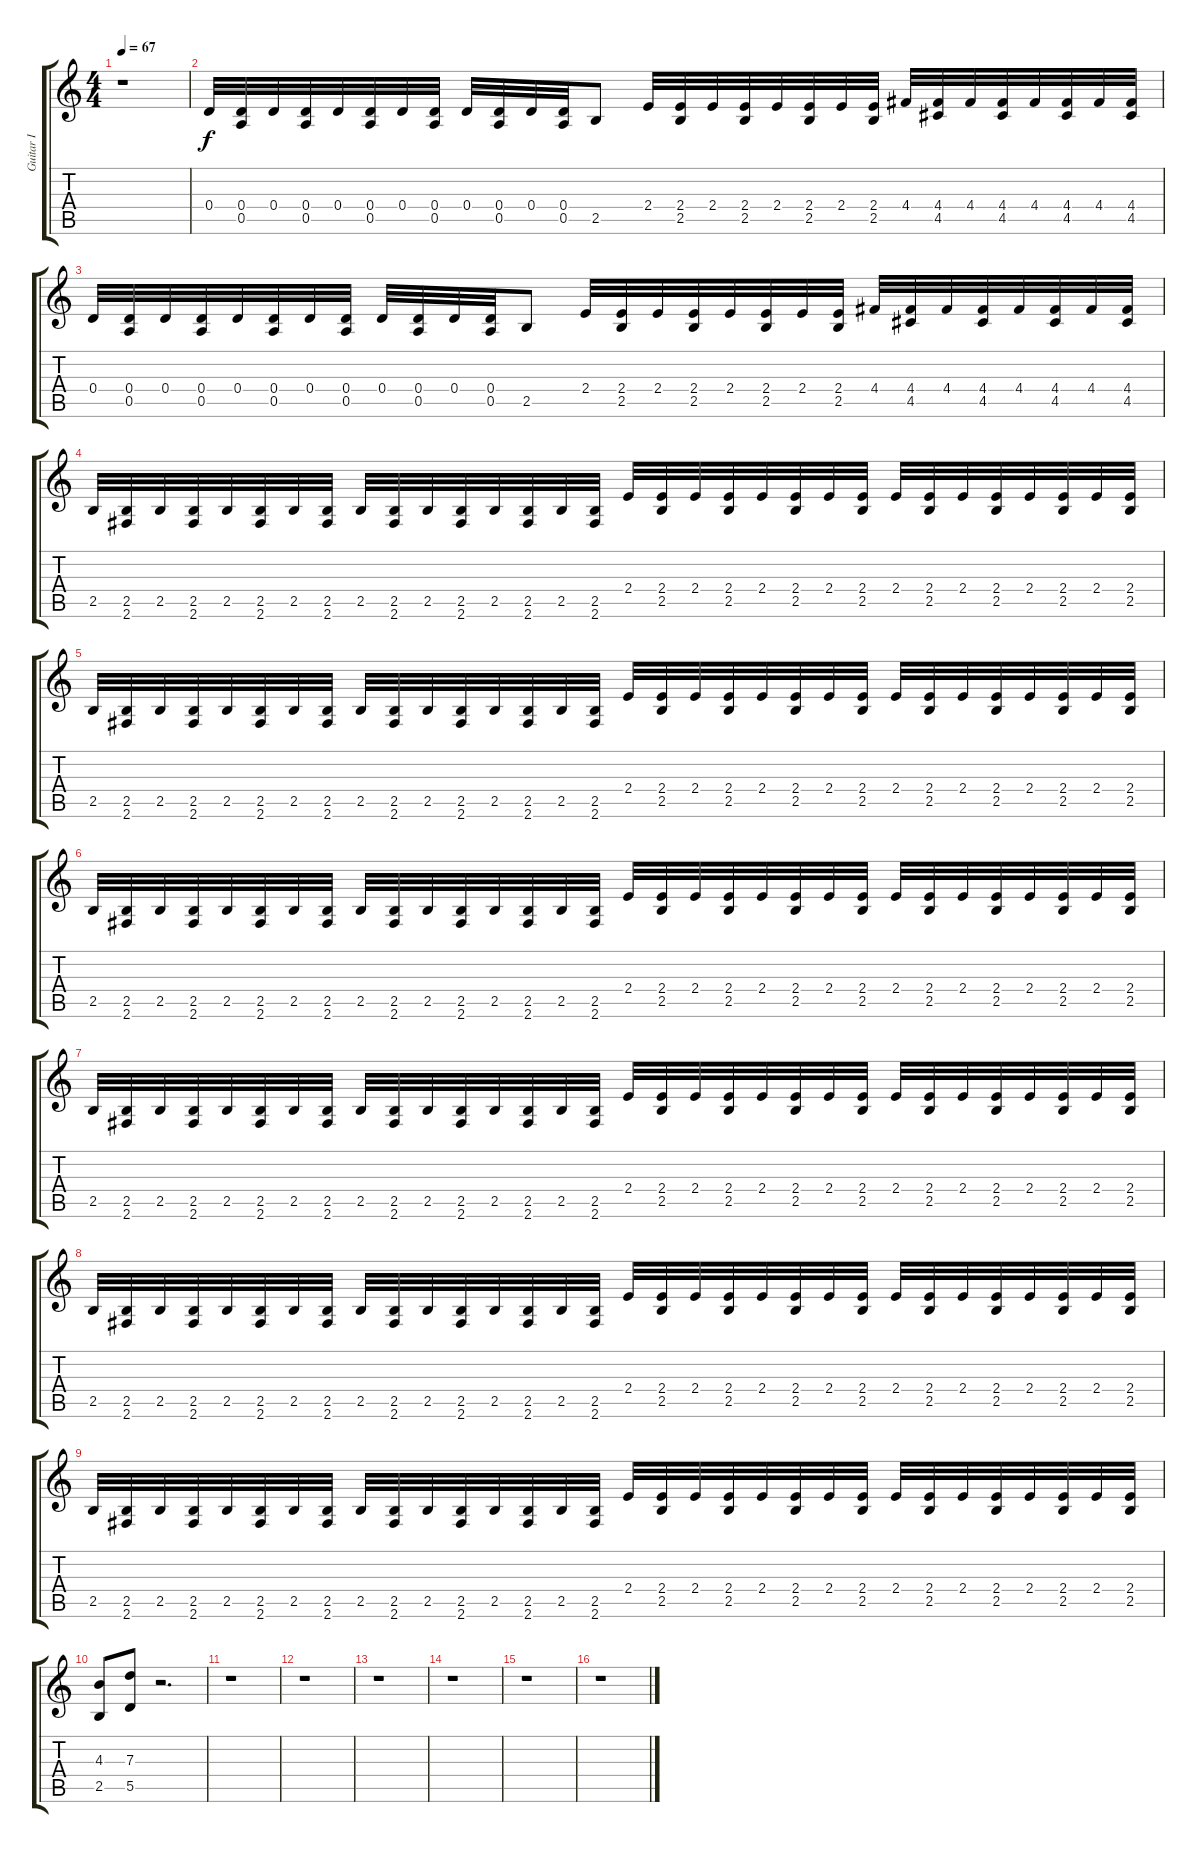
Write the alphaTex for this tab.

\track ("Guitar I" "Guitar I") {instrument distortionguitar}
\staff {score tabs}
\tuning (E4 B3 G3 D3 A2 E2) {hide}
\ts (4 4)
\tempo 67
\clef g2
\ks c
r.1{dy f} |
0.4.32 (0.4 0.5).32 0.4.32 (0.4 0.5).32 0.4.32 (0.4 0.5).32 0.4.32 (0.4 0.5).32 0.4.32 (0.4 0.5).32 0.4.32 (0.4 0.5).32 2.5.8 2.4.32 (2.4 2.5).32 2.4.32 (2.4 2.5).32 2.4.32 (2.4 2.5).32 2.4.32 (2.4 2.5).32 4.4.32 (4.4 4.5).32 4.4.32 (4.4 4.5).32 4.4.32 (4.4 4.5).32 4.4.32 (4.4 4.5).32 |
0.4.32 (0.4 0.5).32 0.4.32 (0.4 0.5).32 0.4.32 (0.4 0.5).32 0.4.32 (0.4 0.5).32 0.4.32 (0.4 0.5).32 0.4.32 (0.4 0.5).32 2.5.8 2.4.32 (2.4 2.5).32 2.4.32 (2.4 2.5).32 2.4.32 (2.4 2.5).32 2.4.32 (2.4 2.5).32 4.4.32 (4.4 4.5).32 4.4.32 (4.4 4.5).32 4.4.32 (4.4 4.5).32 4.4.32 (4.4 4.5).32 |
2.5.32 (2.5 2.6).32 2.5.32 (2.5 2.6).32 2.5.32 (2.5 2.6).32 2.5.32 (2.5 2.6).32 2.5.32 (2.5 2.6).32 2.5.32 (2.5 2.6).32 2.5.32 (2.5 2.6).32 2.5.32 (2.5 2.6).32 2.4.32 (2.4 2.5).32 2.4.32 (2.4 2.5).32 2.4.32 (2.4 2.5).32 2.4.32 (2.4 2.5).32 2.4.32 (2.4 2.5).32 2.4.32 (2.4 2.5).32 2.4.32 (2.4 2.5).32 2.4.32 (2.4 2.5).32 |
2.5.32 (2.5 2.6).32 2.5.32 (2.5 2.6).32 2.5.32 (2.5 2.6).32 2.5.32 (2.5 2.6).32 2.5.32 (2.5 2.6).32 2.5.32 (2.5 2.6).32 2.5.32 (2.5 2.6).32 2.5.32 (2.5 2.6).32 2.4.32 (2.4 2.5).32 2.4.32 (2.4 2.5).32 2.4.32 (2.4 2.5).32 2.4.32 (2.4 2.5).32 2.4.32 (2.4 2.5).32 2.4.32 (2.4 2.5).32 2.4.32 (2.4 2.5).32 2.4.32 (2.4 2.5).32 |
2.5.32 (2.5 2.6).32 2.5.32 (2.5 2.6).32 2.5.32 (2.5 2.6).32 2.5.32 (2.5 2.6).32 2.5.32 (2.5 2.6).32 2.5.32 (2.5 2.6).32 2.5.32 (2.5 2.6).32 2.5.32 (2.5 2.6).32 2.4.32 (2.4 2.5).32 2.4.32 (2.4 2.5).32 2.4.32 (2.4 2.5).32 2.4.32 (2.4 2.5).32 2.4.32 (2.4 2.5).32 2.4.32 (2.4 2.5).32 2.4.32 (2.4 2.5).32 2.4.32 (2.4 2.5).32 |
2.5.32 (2.5 2.6).32 2.5.32 (2.5 2.6).32 2.5.32 (2.5 2.6).32 2.5.32 (2.5 2.6).32 2.5.32 (2.5 2.6).32 2.5.32 (2.5 2.6).32 2.5.32 (2.5 2.6).32 2.5.32 (2.5 2.6).32 2.4.32 (2.4 2.5).32 2.4.32 (2.4 2.5).32 2.4.32 (2.4 2.5).32 2.4.32 (2.4 2.5).32 2.4.32 (2.4 2.5).32 2.4.32 (2.4 2.5).32 2.4.32 (2.4 2.5).32 2.4.32 (2.4 2.5).32 |
2.5.32 (2.5 2.6).32 2.5.32 (2.5 2.6).32 2.5.32 (2.5 2.6).32 2.5.32 (2.5 2.6).32 2.5.32 (2.5 2.6).32 2.5.32 (2.5 2.6).32 2.5.32 (2.5 2.6).32 2.5.32 (2.5 2.6).32 2.4.32 (2.4 2.5).32 2.4.32 (2.4 2.5).32 2.4.32 (2.4 2.5).32 2.4.32 (2.4 2.5).32 2.4.32 (2.4 2.5).32 2.4.32 (2.4 2.5).32 2.4.32 (2.4 2.5).32 2.4.32 (2.4 2.5).32 |
2.5.32 (2.5 2.6).32 2.5.32 (2.5 2.6).32 2.5.32 (2.5 2.6).32 2.5.32 (2.5 2.6).32 2.5.32 (2.5 2.6).32 2.5.32 (2.5 2.6).32 2.5.32 (2.5 2.6).32 2.5.32 (2.5 2.6).32 2.4.32 (2.4 2.5).32 2.4.32 (2.4 2.5).32 2.4.32 (2.4 2.5).32 2.4.32 (2.4 2.5).32 2.4.32 (2.4 2.5).32 2.4.32 (2.4 2.5).32 2.4.32 (2.4 2.5).32 2.4.32 (2.4 2.5).32 |
(4.3 2.5).8 (7.3 5.5).8 r.2{d} |
r.1 |
r.1 |
r.1 |
r.1 |
r.1 |
r.1
